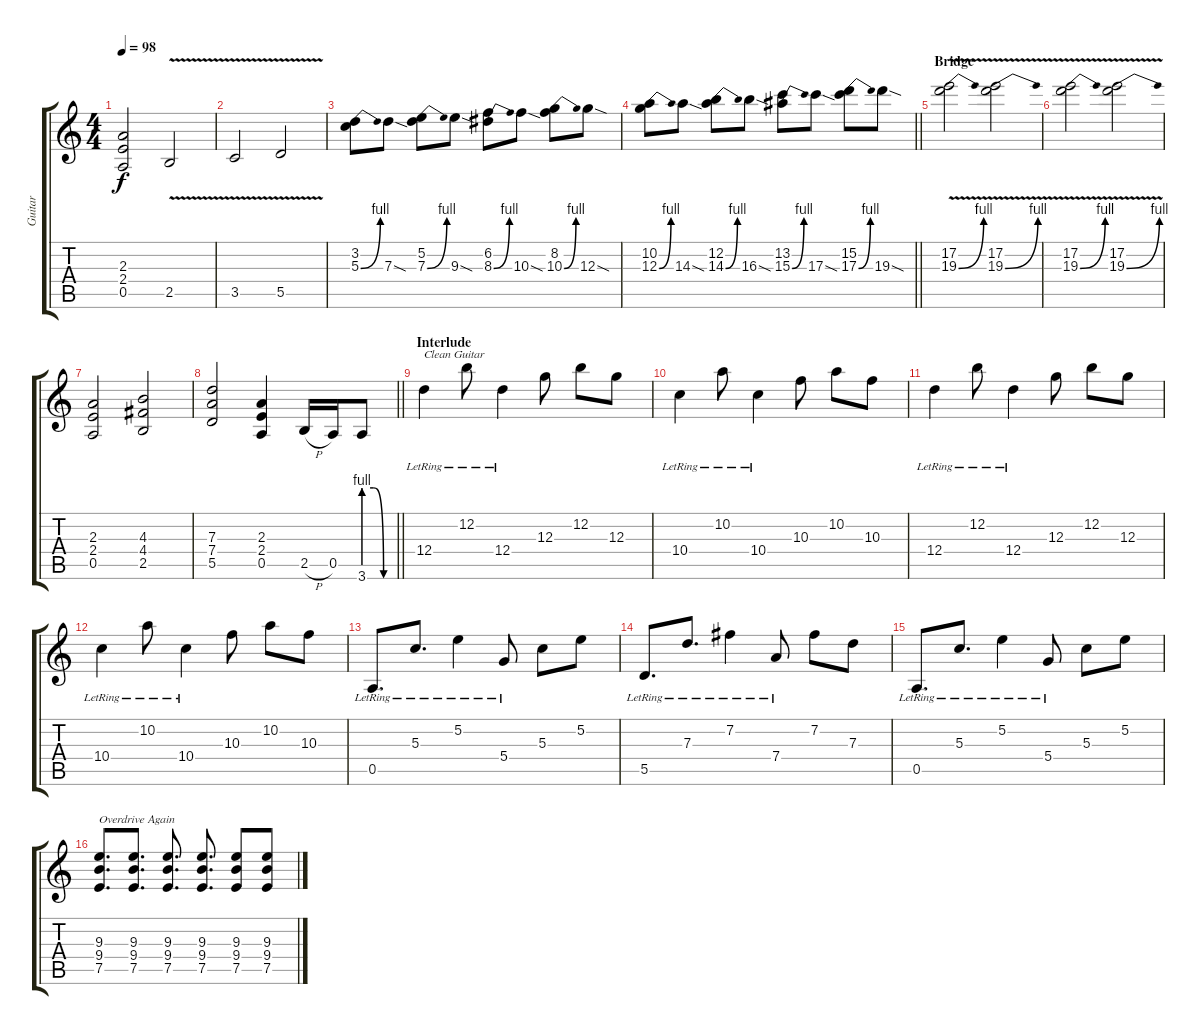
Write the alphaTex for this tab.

\track ("Guitar" "Guitar") {instrument overdrivenguitar}
\staff {score tabs}
\tuning (E4 B3 G3 D3 A2 E2) {hide}
\ts (4 4)
\tempo 98
\clef g2
\ks c
(2.3 2.4 0.5).2{dy f} 2.5{v}.2 |
3.5{v}.2 5.5{v}.2 |
(3.2 5.3{be (bend 0 0 60 4)}).8 7.3{sod}.8 (5.2 7.3{be (bend 0 0 60 4)}).8 9.3{sod}.8 (6.2 8.3{be (bend 0 0 60 4)}).8 10.3{sod}.8 (8.2 10.3{be (bend 0 0 60 4)}).8 12.3{sod}.8 |
\barLineRight lightlight
(10.2 12.3{be (bend 0 0 60 4)}).8 14.3{sod}.8 (12.2 14.3{be (bend 0 0 60 4)}).8 16.3{sod}.8 (13.2 15.3{be (bend 0 0 60 4)}).8 17.3{sod}.8 (15.2 17.3{be (bend 0 0 60 4)}).8 19.3{sod}.8 |
\section ("" "Bridge")
(17.2 19.3{be (bend 0 0 60 4) v}).2{volume 8} (17.2 19.3{be (bend 0 0 60 4) v}).2 |
(17.2 19.3{be (bend 0 0 60 4) v}).2 (17.2 19.3{be (bend 0 0 60 4) v}).2 |
(2.3 2.4 0.5).2{volume 13} (4.3 4.4 2.5).2 |
\barLineRight lightlight
(7.3 7.4 5.5).2 (2.3 2.4 0.5).4 2.5{h}.16 0.5.16 3.6{be (custom 0 4 20 4 40 0 60 0)}.8 |
\section ("" "Interlude")
12.4{lr}.4{txt "Clean Guitar" volume 15 instrument electricguitarclean} 12.2{lr}.8 12.4{lr}.4 12.3.8 12.2.8 12.3.8 |
10.4{lr}.4 10.2{lr}.8 10.4{lr}.4 10.3.8 10.2.8 10.3.8 |
12.4{lr}.4 12.2{lr}.8 12.4{lr}.4 12.3.8 12.2.8 12.3.8 |
10.4{lr}.4 10.2{lr}.8 10.4{lr}.4 10.3.8 10.2.8 10.3.8 |
0.5{lr}.8{d} 5.3{lr}.8{d} 5.2{lr}.4 5.4{lr}.8 5.3.8 5.2.8 |
5.5{lr}.8{d} 7.3{lr}.8{d} 7.2{lr}.4 7.4{lr}.8 7.2.8 7.3.8 |
0.5{lr}.8{d} 5.3{lr}.8{d} 5.2{lr}.4 5.4{lr}.8 5.3.8 5.2.8 |
(9.3 9.4 7.5).8{d txt "Overdrive Again" instrument overdrivenguitar} (9.3 9.4 7.5).8{d} (9.3 9.4 7.5).8{d} (9.3 9.4 7.5).8{d} (9.3 9.4 7.5).8 (9.3 9.4 7.5).8
